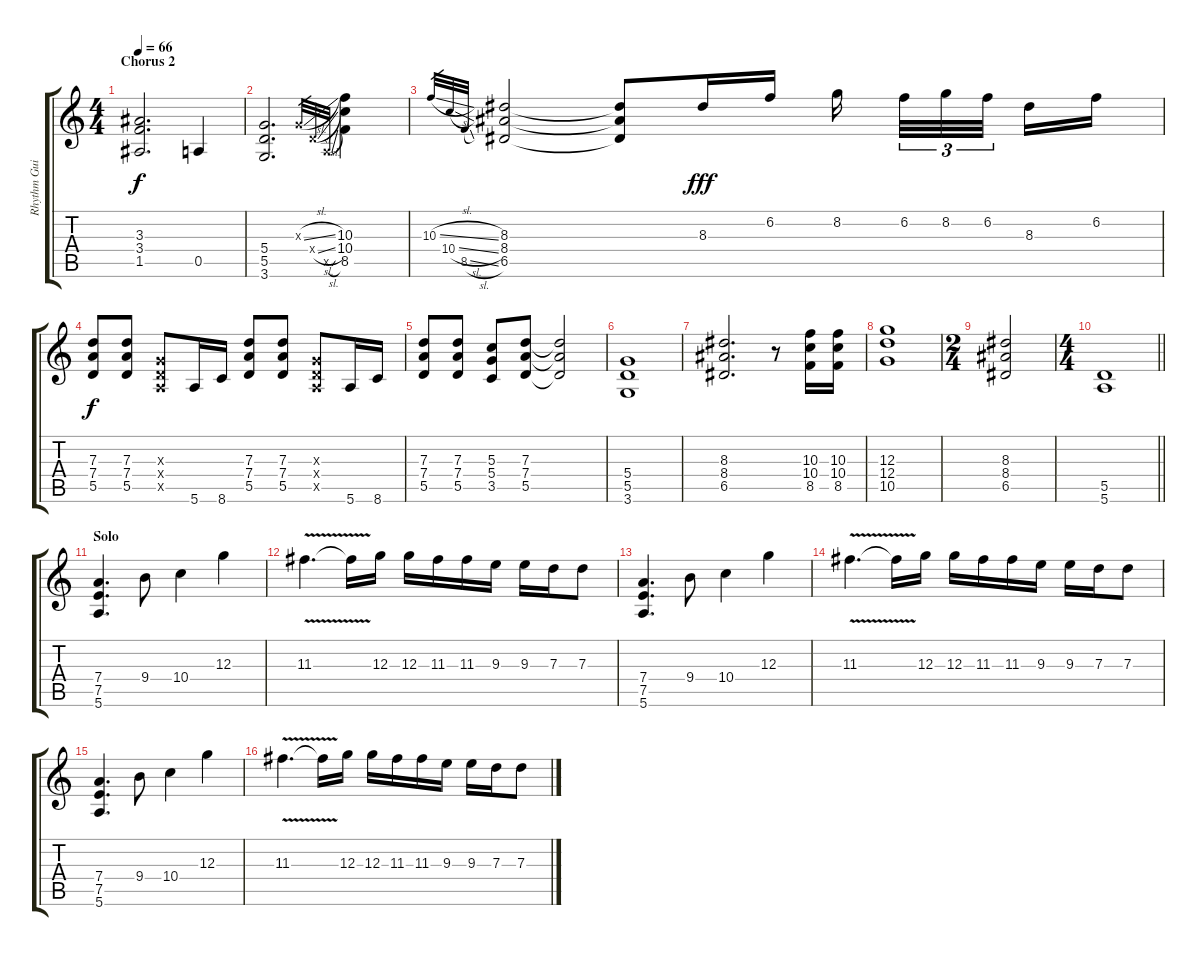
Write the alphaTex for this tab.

\track ("Rhythm Guitar" "Rhythm Gui") {instrument distortionguitar}
\staff {score tabs}
\tuning (E4 B3 G3 D3 A2 E2) {hide}
\ts (4 4)
\section ("" "Chorus 2")
\tempo 66
\clef g2
\ks c
(3.3 3.4 1.5).2{d dy f} 0.5.4 |
(5.4 5.5 3.6).2{d} 0.3{sl x}.32{gr} 0.4{sl x}.32{gr} 0.5{sl x}.32{gr} (10.3 10.4 8.5).4 |
10.3{sl}.32{gr} 10.4{sl}.32{gr} 8.5{sl}.32{gr} (8.3 8.4 6.5).2 (8.3{t} 8.4{t} 6.5{t}).8 8.3.16{dy fff} 6.2.16 8.2.16{beam splitsecondary} 6.2.32{tu (3 2)} 8.2.32{tu (3 2)} 6.2.32{tu (3 2) beam splitsecondary} 8.3.16 6.2.16 |
(7.3 7.4 5.5).8{dy f} (7.3 7.4 5.5).8 (0.3{x} 0.4{x} 0.5{x}).8 5.6.16 8.6.16 (7.3 7.4 5.5).8 (7.3 7.4 5.5).8 (0.3{x} 0.4{x} 0.5{x}).8 5.6.16 8.6.16 |
(7.3 7.4 5.5).8 (7.3 7.4 5.5).8 (5.3 5.4 3.5).8 (7.3 7.4 5.5).8 (7.3{t} 7.4{t} 5.5{t}).2 |
(5.4 5.5 3.6).1 |
(8.3 8.4 6.5).2{d} r.8 (10.3 10.4 8.5).16 (10.3 10.4 8.5).16 |
(12.3 12.4 10.5).1 |
\ts (2 4)
(8.3 8.4 6.5).2 |
\ts (4 4)
\barLineRight lightlight
(5.5 5.6).1 |
\section ("" "Solo")
(7.4 7.5 5.6).4{d} 9.4.8 10.4.4 12.3.4 |
11.3{v}.4{d} 11.3{v t}.16 12.3.16 12.3.16 11.3.16 11.3.16 9.3.16 9.3.16 7.3.16 7.3.8 |
(7.4 7.5 5.6).4{d} 9.4.8 10.4.4 12.3.4 |
11.3{v}.4{d} 11.3{v t}.16 12.3.16 12.3.16 11.3.16 11.3.16 9.3.16 9.3.16 7.3.16 7.3.8 |
(7.4 7.5 5.6).4{d} 9.4.8 10.4.4 12.3.4 |
11.3{v}.4{d} 11.3{v t}.16 12.3.16 12.3.16 11.3.16 11.3.16 9.3.16 9.3.16 7.3.16 7.3.8
